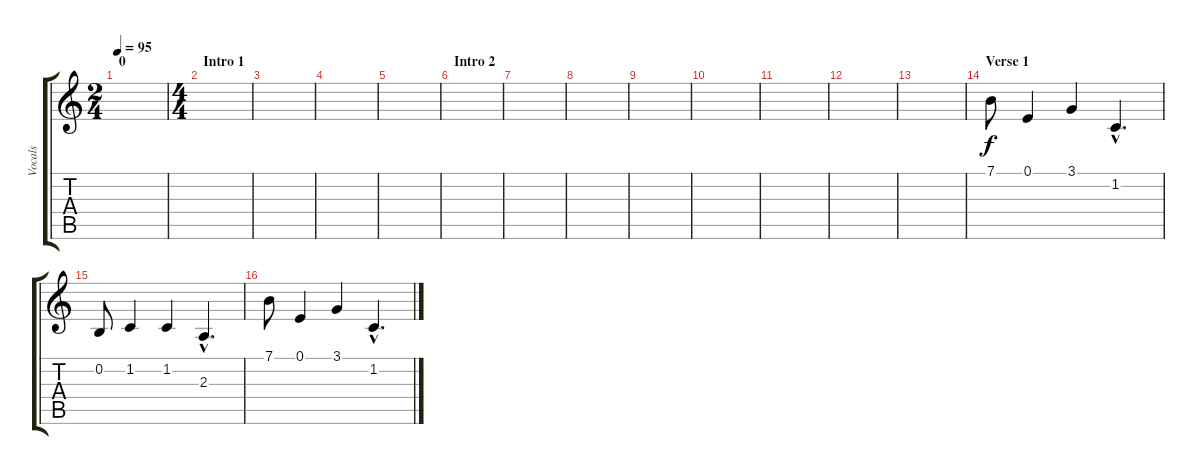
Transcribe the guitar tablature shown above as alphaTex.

\track ("Vocals" "Vocals") {instrument trumpet}
\staff {score tabs}
\tuning (E4 B3 G3 D3 A2 E2) {hide}
\ts (2 4)
\section ("" "0")
\tempo 95
\clef g2
\ks c
|
\ts (4 4)
\section ("" "Intro 1")
|
|
|
|
\section ("" "Intro 2")
|
|
|
|
|
|
|
|
\section ("" "Verse 1")
7.1.8 0.1.4 3.1.4 1.2{hac}.4{d} |
0.2.8 1.2.4 1.2.4 2.3{hac}.4{d} |
7.1.8 0.1.4 3.1.4 1.2{hac}.4{d}
